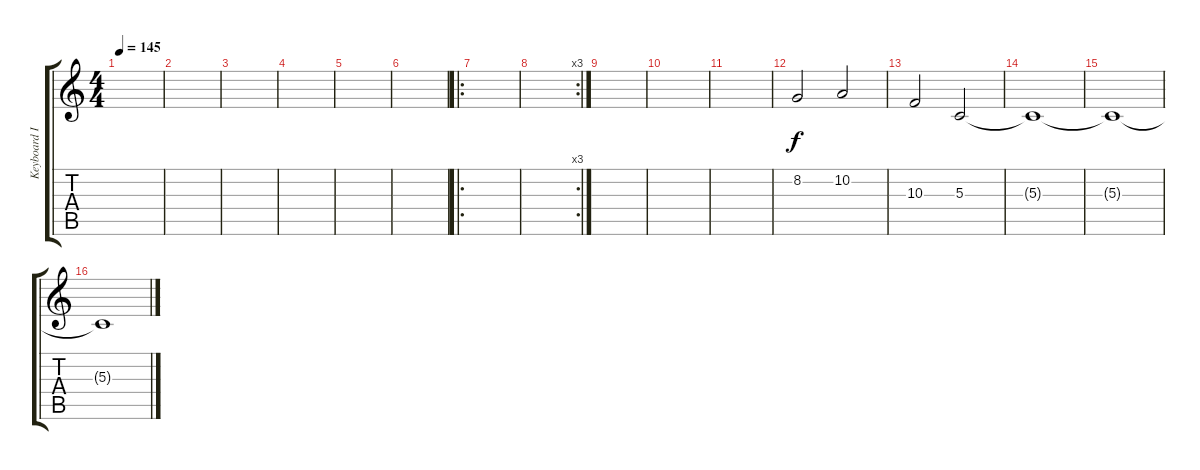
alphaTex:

\track ("Keyboard I" "Keyboard I") {instrument tremolostrings}
\staff {score tabs}
\tuning (E4 B3 G3 D3 A2 E2) {hide}
\ts (4 4)
\tempo 145
\clef g2
\ks c
|
|
|
|
|
|
\ro
|
\rc 3
|
|
|
|
8.2.2 10.2.2 |
10.3.2 5.3.2 |
5.3{t}.1 |
5.3{t}.1 |
5.3{t}.1
